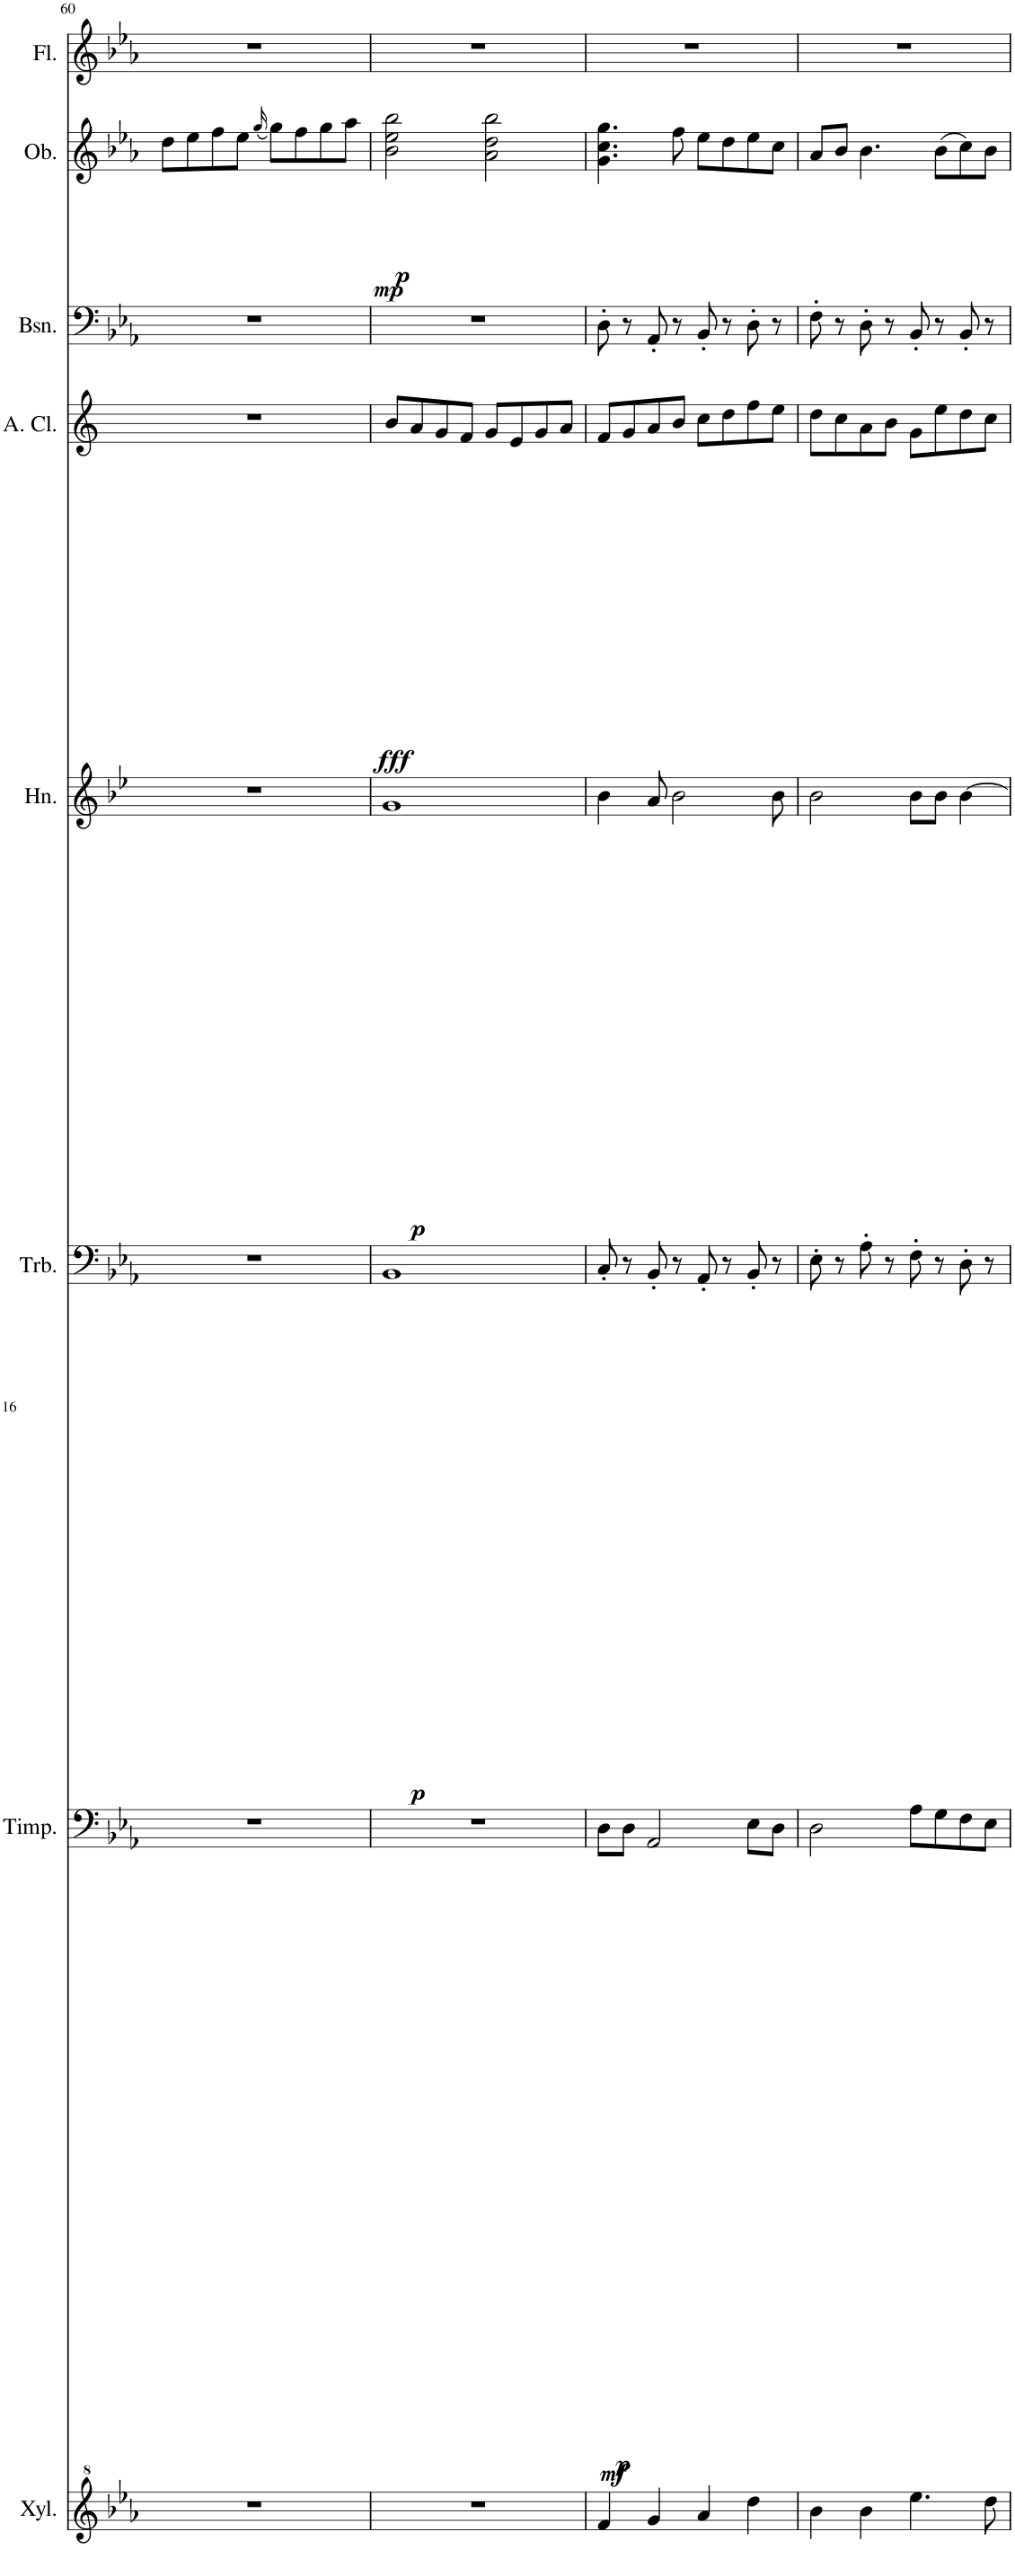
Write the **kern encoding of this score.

**kern	**dynam	**kern	**dynam	**kern	**dynam	**kern	**dynam	**kern	**dynam	**kern	**kern	**dynam	**kern
*part8	*part8	*part7	*part7	*part6	*part6	*part5	*part5	*part4	*part4	*part3	*part2	*part2	*part1
*staff8	*staff8	*staff7	*staff7	*staff6	*staff6	*staff5	*staff5	*staff4	*staff4	*staff3	*staff2	*staff2	*staff1
*I"Xylophone	*	*I"Timpani	*	*I"Trombone	*	*I"Horn	*	*I"Alto Clarinet	*	*I"Bassoon	*I"Oboe	*	*I"Flute
*I'Xyl.	*	*I'Timp.	*	*I'Trb.	*	*I'Hn.	*	*I'A. Cl.	*	*I'Bsn.	*I'Ob.	*	*I'Fl.
!!LO:PB:g=z
*clefG^2	*	*clefF4	*	*clefF4	*	*clefG2	*	*clefG2	*	*clefF4	*clefG2	*	*clefG2
*	*	*	*	*	*	*Trd4c7	*	*Trd5c9	*	*	*	*	*
*k[b-e-a-]	*	*k[b-e-a-]	*	*k[b-e-a-]	*	*k[b-e-]	*	*k[]	*	*k[b-e-a-]	*k[b-e-a-]	*	*k[b-e-a-]
*M4/4	*	*M4/4	*	*M4/4	*	*M4/4	*	*M4/4	*	*M4/4	*M4/4	*	*M4/4
=60	=60	=60	=60	=60	=60	=60	=60	=60	=60	=60	=60	=60	=60
1r	.	1r	.	1r	.	1r	.	1r	.	1r	8dd\L	.	1r
.	.	.	.	.	.	.	.	.	.	.	8ee-\	.	.
.	.	.	.	.	.	.	.	.	.	.	8ff\	.	.
.	.	.	.	.	.	.	.	.	.	.	8ee-\J	.	.
.	.	.	.	.	.	.	.	.	.	.	(16qgg/	.	.
.	.	.	.	.	.	.	.	.	.	.	8gg\L)	.	.
.	.	.	.	.	.	.	.	.	.	.	8ff\	.	.
.	.	.	.	.	.	.	.	.	.	.	8gg\	.	.
.	.	.	.	.	.	.	.	.	.	.	8aa-\J	.	.
=61	=61	=61	=61	=61	=61	=61	=61	=61	=61	=61	=61	=61	=61
!	!	!	!	!	!LO:DY:b	!	!LO:DY:b	!	!LO:DY:b	!	!	!LO:DY:b	!
!	!	!	!	!	!	!	!	!	!	!	!	!LO:DY:n=1:b	!
1r	.	1r	.	1BB-	p	1g	p	8b/L	fff	1r	2b-\ 2ee-\ 2bb-\	mp p	1r
.	.	.	.	.	.	.	.	8a/	.	.	.	.	.
.	.	.	.	.	.	.	.	8g/	.	.	.	.	.
.	.	.	.	.	.	.	.	8f/J	.	.	.	.	.
.	.	.	.	.	.	.	.	8g/L	.	.	2a-\ 2dd\ 2bb-\	.	.
.	.	.	.	.	.	.	.	8e/	.	.	.	.	.
.	.	.	.	.	.	.	.	8g/	.	.	.	.	.
.	.	.	.	.	.	.	.	8a/J	.	.	.	.	.
=62	=62	=62	=62	=62	=62	=62	=62	=62	=62	=62	=62	=62	=62
!	!LO:DY:b	!	!LO:DY:b	!	!	!	!	!	!	!	!	!	!
!	!	!	!LO:DY:n=1:b	!	!	!	!	!	!	!	!	!	!
4ff/	fff	8D\L	mf p	8C'/	.	4b-\	.	8f/L	.	8D'\	4.g\ 4.cc\ 4.gg\	.	1r
.	.	8D\J	.	8r	.	.	.	8g/	.	8r	.	.	.
4gg/	.	2AA-/	.	8BB-'/	.	8a/	.	8a/	.	8AA-'/	.	.	.
.	.	.	.	8r	.	2b-\	.	8b/J	.	8r	8ff\	.	.
4aa-/	.	.	.	8AA-'/	.	.	.	8cc\L	.	8BB-'/	8ee-\L	.	.
.	.	.	.	8r	.	.	.	8dd\	.	8r	8dd\	.	.
4ddd\	.	8E-\L	.	8BB-'/	.	.	.	8ff\	.	8D'\	8ee-\	.	.
.	.	8D\J	.	8r	.	8b-\	.	8ee\J	.	8r	8cc\J	.	.
=63	=63	=63	=63	=63	=63	=63	=63	=63	=63	=63	=63	=63	=63
4bb-\	.	2D\	.	8E-'\	.	2b-\	.	8dd\L	.	8F'\	8a-/L	.	1r
.	.	.	.	8r	.	.	.	8cc\	.	8r	8b-/J	.	.
4bb-\	.	.	.	8A-'\	.	.	.	8a\	.	8D'\	4.b-\	.	.
.	.	.	.	8r	.	.	.	8b\J	.	8r	.	.	.
4.eee-\	.	8A-\L	.	8F'\	.	8b-\L	.	8g\L	.	8BB-'/	.	.	.
.	.	8G\	.	8r	.	8b-\J	.	8ee\	.	8r	(8b-\L	.	.
.	.	8F\	.	8D'\	.	[4b-\	.	8dd\	.	8BB-'/	8cc\)	.	.
8ddd\	.	8E-\J	.	8r	.	.	.	8cc\J	.	8r	8b-\J	.	.
=	=	=	=	=	=	=	=	=	=	=	=	=	=
*-	*-	*-	*-	*-	*-	*-	*-	*-	*-	*-	*-	*-	*-
